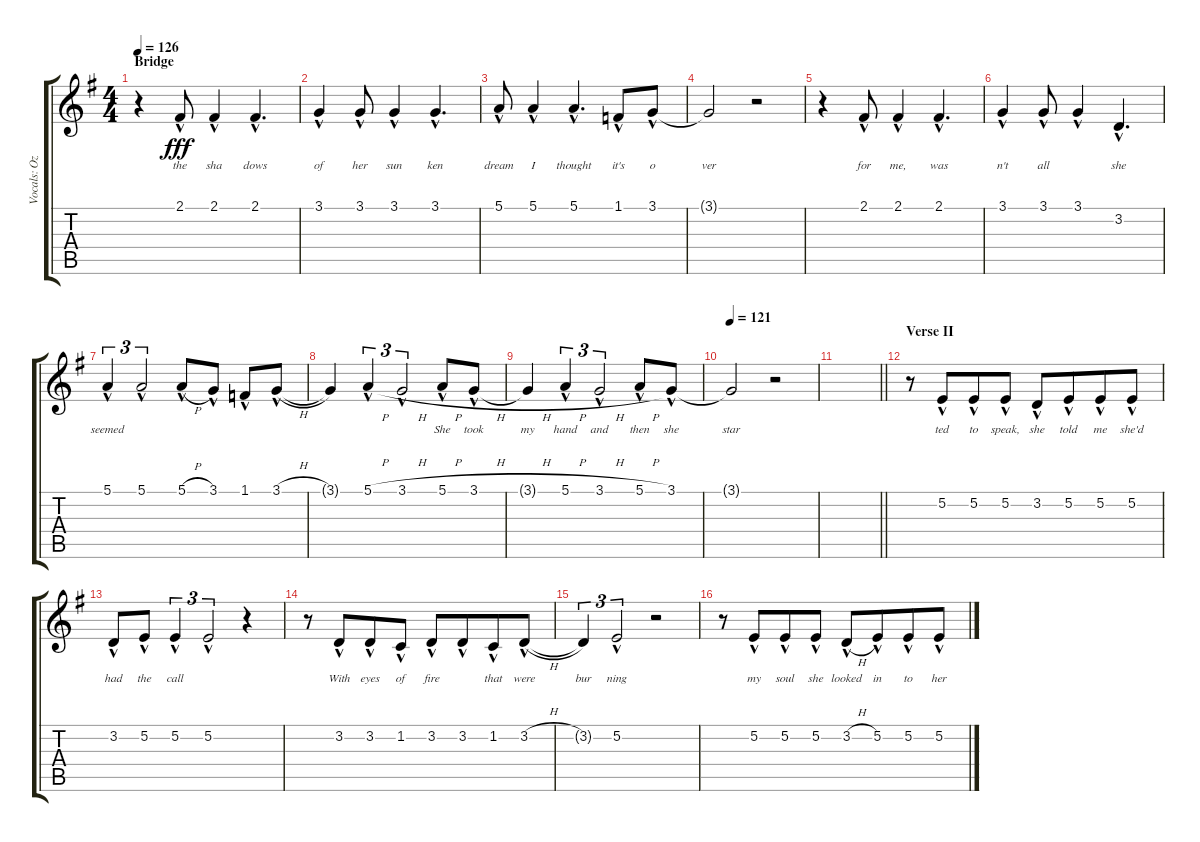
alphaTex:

\track ("Vocals: Ozzy" "Vocals: Oz") {instrument lead2sawtooth}
\staff {score tabs}
\tuning (E4 B3 G3 D3 A2 E2) {hide}
\ts (4 4)
\section ("" "Bridge")
\tempo 126
\clef g2
\ks g
r.4{dy fff} 2.1{hac}.8{lyrics (0 "the") lyrics (1 "") lyrics (2 "") lyrics (3 "") lyrics (4 "")} 2.1{hac}.4{lyrics (0 "sha") lyrics (1 "") lyrics (2 "") lyrics (3 "") lyrics (4 "")} 2.1{hac}.4{d lyrics (0 "dows") lyrics (1 "") lyrics (2 "") lyrics (3 "") lyrics (4 "")} |
3.1{hac}.4{lyrics (0 "of") lyrics (1 "") lyrics (2 "") lyrics (3 "") lyrics (4 "")} 3.1{hac}.8{lyrics (0 "her") lyrics (1 "") lyrics (2 "") lyrics (3 "") lyrics (4 "")} 3.1{hac}.4{lyrics (0 "sun") lyrics (1 "") lyrics (2 "") lyrics (3 "") lyrics (4 "")} 3.1{hac}.4{d lyrics (0 "ken") lyrics (1 "") lyrics (2 "") lyrics (3 "") lyrics (4 "")} |
5.1{hac}.8{lyrics (0 "dream") lyrics (1 "") lyrics (2 "") lyrics (3 "") lyrics (4 "")} 5.1{hac}.4{lyrics (0 "I") lyrics (1 "") lyrics (2 "") lyrics (3 "") lyrics (4 "")} 5.1{hac}.4{d lyrics (0 "thought") lyrics (1 "") lyrics (2 "") lyrics (3 "") lyrics (4 "")} 1.1{hac}.8{lyrics (0 "it's") lyrics (1 "") lyrics (2 "") lyrics (3 "") lyrics (4 "")} 3.1{hac}.8{lyrics (0 "o") lyrics (1 "") lyrics (2 "") lyrics (3 "") lyrics (4 "")} |
3.1{t}.2{lyrics (0 "ver") lyrics (1 "") lyrics (2 "") lyrics (3 "") lyrics (4 "")} r.2 |
r.4 2.1{hac}.8{lyrics (0 "for") lyrics (1 "") lyrics (2 "") lyrics (3 "") lyrics (4 "")} 2.1{hac}.4{lyrics (0 "me,") lyrics (1 "") lyrics (2 "") lyrics (3 "") lyrics (4 "")} 2.1{hac}.4{d lyrics (0 "was") lyrics (1 "") lyrics (2 "") lyrics (3 "") lyrics (4 "")} |
3.1{hac}.4{lyrics (0 "n't") lyrics (1 "") lyrics (2 "") lyrics (3 "") lyrics (4 "")} 3.1{hac}.8{lyrics (0 "all") lyrics (1 "") lyrics (2 "") lyrics (3 "") lyrics (4 "")} 3.1{hac}.4{lyrics (0 "") lyrics (1 "") lyrics (2 "") lyrics (3 "") lyrics (4 "")} 3.2{hac}.4{d lyrics (0 "she") lyrics (1 "") lyrics (2 "") lyrics (3 "") lyrics (4 "")} |
5.1{hac}.4{tu (3 2) lyrics (0 "seemed") lyrics (1 "") lyrics (2 "") lyrics (3 "") lyrics (4 "")} 5.1{hac}.2{tu (3 2) lyrics (0 "") lyrics (1 "") lyrics (2 "") lyrics (3 "") lyrics (4 "")} 5.1{h hac}.8{lyrics (0 "") lyrics (1 "") lyrics (2 "") lyrics (3 "") lyrics (4 "")} 3.1{hac}.8{lyrics (0 "") lyrics (1 "") lyrics (2 "") lyrics (3 "") lyrics (4 "")} 1.1{hac}.8{lyrics (0 "") lyrics (1 "") lyrics (2 "") lyrics (3 "") lyrics (4 "")} 3.1{h hac}.8{lyrics (0 "") lyrics (1 "") lyrics (2 "") lyrics (3 "") lyrics (4 "")} |
3.1{t}.4{lyrics (0 "") lyrics (1 "") lyrics (2 "") lyrics (3 "") lyrics (4 "")} 5.1{h hac}.4{tu (3 2) lyrics (0 "") lyrics (1 "") lyrics (2 "") lyrics (3 "") lyrics (4 "")} 3.1{h hac}.2{tu (3 2) lyrics (0 "") lyrics (1 "") lyrics (2 "") lyrics (3 "") lyrics (4 "")} 5.1{h hac}.8{lyrics (0 "She") lyrics (1 "") lyrics (2 "") lyrics (3 "") lyrics (4 "")} 3.1{h hac}.8{lyrics (0 "took") lyrics (1 "") lyrics (2 "") lyrics (3 "") lyrics (4 "")} |
3.1{h t}.4{lyrics (0 "my") lyrics (1 "") lyrics (2 "") lyrics (3 "") lyrics (4 "")} 5.1{h hac}.4{tu (3 2) lyrics (0 "hand") lyrics (1 "") lyrics (2 "") lyrics (3 "") lyrics (4 "")} 3.1{h hac}.2{tu (3 2) lyrics (0 "and") lyrics (1 "") lyrics (2 "") lyrics (3 "") lyrics (4 "")} 5.1{h hac}.8{lyrics (0 "then") lyrics (1 "") lyrics (2 "") lyrics (3 "") lyrics (4 "")} 3.1{hac}.8{lyrics (0 "she") lyrics (1 "") lyrics (2 "") lyrics (3 "") lyrics (4 "")} |
\tempo 121
3.1{t}.2{lyrics (0 "star") lyrics (1 "") lyrics (2 "") lyrics (3 "") lyrics (4 "")} r.2 |
\barLineRight lightlight
|
\section ("" "Verse II")
r.8 5.2{hac}.8{lyrics (0 "ted") lyrics (1 "") lyrics (2 "") lyrics (3 "") lyrics (4 "") beam merge} 5.2{hac}.8{lyrics (0 "to") lyrics (1 "") lyrics (2 "") lyrics (3 "") lyrics (4 "")} 5.2{hac}.8{lyrics (0 "speak,") lyrics (1 "") lyrics (2 "") lyrics (3 "") lyrics (4 "")} 3.2{hac}.8{lyrics (0 "she") lyrics (1 "") lyrics (2 "") lyrics (3 "") lyrics (4 "")} 5.2{hac}.8{lyrics (0 "told") lyrics (1 "") lyrics (2 "") lyrics (3 "") lyrics (4 "") beam merge} 5.2{hac}.8{lyrics (0 "me") lyrics (1 "") lyrics (2 "") lyrics (3 "") lyrics (4 "")} 5.2{hac}.8{lyrics (0 "she'd") lyrics (1 "") lyrics (2 "") lyrics (3 "") lyrics (4 "")} |
3.2{hac}.8{lyrics (0 "had") lyrics (1 "") lyrics (2 "") lyrics (3 "") lyrics (4 "")} 5.2{hac}.8{lyrics (0 "the") lyrics (1 "") lyrics (2 "") lyrics (3 "") lyrics (4 "") beam merge} 5.2{hac}.4{tu (3 2) lyrics (0 "call") lyrics (1 "") lyrics (2 "") lyrics (3 "") lyrics (4 "")} 5.2{hac}.2{tu (3 2) lyrics (0 "") lyrics (1 "") lyrics (2 "") lyrics (3 "") lyrics (4 "")} r.4 |
r.8 3.2{hac}.8{lyrics (0 "With") lyrics (1 "") lyrics (2 "") lyrics (3 "") lyrics (4 "") beam merge} 3.2{hac}.8{lyrics (0 "eyes") lyrics (1 "") lyrics (2 "") lyrics (3 "") lyrics (4 "")} 1.2{hac}.8{lyrics (0 "of") lyrics (1 "") lyrics (2 "") lyrics (3 "") lyrics (4 "")} 3.2{hac}.8{lyrics (0 "fire") lyrics (1 "") lyrics (2 "") lyrics (3 "") lyrics (4 "")} 3.2{hac}.8{lyrics (0 "") lyrics (1 "") lyrics (2 "") lyrics (3 "") lyrics (4 "") beam merge} 1.2{hac}.8{lyrics (0 "that") lyrics (1 "") lyrics (2 "") lyrics (3 "") lyrics (4 "")} 3.2{h hac}.8{lyrics (0 "were") lyrics (1 "") lyrics (2 "") lyrics (3 "") lyrics (4 "")} |
3.2{t}.4{tu (3 2) lyrics (0 "bur") lyrics (1 "") lyrics (2 "") lyrics (3 "") lyrics (4 "")} 5.2{hac}.2{tu (3 2) lyrics (0 "ning") lyrics (1 "") lyrics (2 "") lyrics (3 "") lyrics (4 "")} r.2 |
r.8 5.2{hac}.8{lyrics (0 "my") lyrics (1 "") lyrics (2 "") lyrics (3 "") lyrics (4 "") beam merge} 5.2{hac}.8{lyrics (0 "soul") lyrics (1 "") lyrics (2 "") lyrics (3 "") lyrics (4 "")} 5.2{hac}.8{lyrics (0 "she") lyrics (1 "") lyrics (2 "") lyrics (3 "") lyrics (4 "")} 3.2{h hac}.8{lyrics (0 "looked") lyrics (1 "") lyrics (2 "") lyrics (3 "") lyrics (4 "")} 5.2{hac}.8{lyrics (0 "in") lyrics (1 "") lyrics (2 "") lyrics (3 "") lyrics (4 "") beam merge} 5.2{hac}.8{lyrics (0 "to") lyrics (1 "") lyrics (2 "") lyrics (3 "") lyrics (4 "")} 5.2{hac}.8{lyrics (0 "her") lyrics (1 "") lyrics (2 "") lyrics (3 "") lyrics (4 "")}
